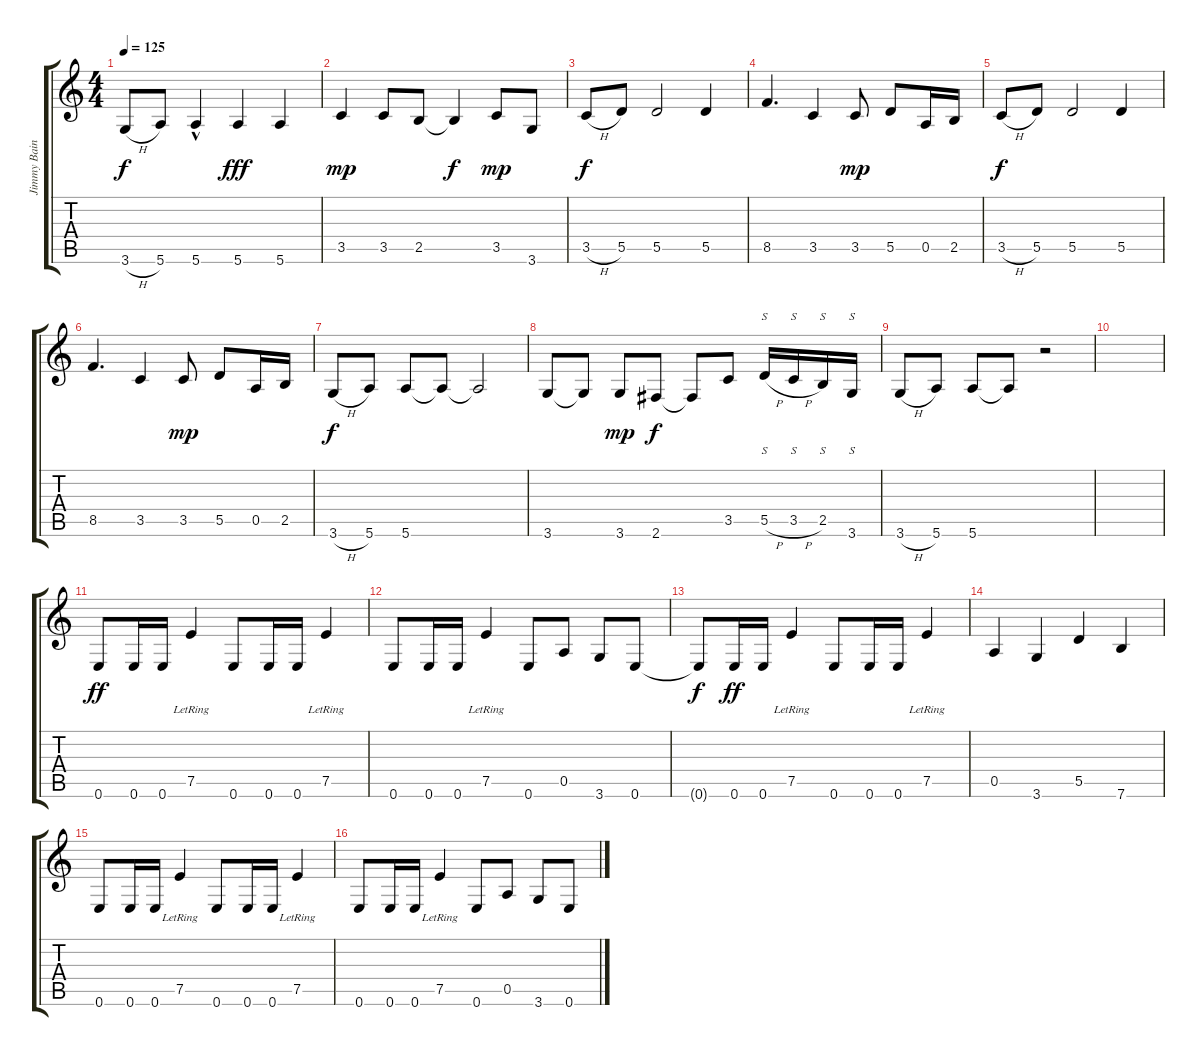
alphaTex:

\track ("Jimmy Bain - Bass Guitars" "Jimmy Bain") {instrument electricbasspick}
\staff {score tabs}
\tuning (E4 B3 G3 D3 A2 E2) {hide}
\ts (4 4)
\tempo 125
\clef g2
\ks c
3.6{h}.8{dy f} 5.6.8 5.6{hac}.4 5.6.4{dy fff} 5.6.4 |
3.5.4{dy mp} 3.5.8 2.5.8 2.5{t}.4{dy f} 3.5.8{dy mp} 3.6.8 |
3.5{h}.8{dy f} 5.5.8 5.5.2 5.5.4 |
8.5.4{d} 3.5.4 3.5.8{dy mp} 5.5.8 0.5.16 2.5.16 |
3.5{h}.8{dy f} 5.5.8 5.5.2 5.5.4 |
8.5.4{d} 3.5.4 3.5.8{dy mp} 5.5.8 0.5.16 2.5.16 |
3.6{h}.8{dy f} 5.6.8 5.6.8 5.6{t}.8 5.6{t}.2 |
3.6.8 3.6{t}.8 3.6.8{dy mp} 2.6.8{dy f} 2.6{t}.8 3.5.8 5.5{h}.16{s} 3.5{h}.16{s} 2.5.16{s} 3.6.16{s} |
3.6{h}.8 5.6.8 5.6.8 5.6{t}.8 r.2 |
|
0.6.8{dy ff} 0.6.16 0.6.16 7.5{lr}.4 0.6.8 0.6.16 0.6.16 7.5{lr}.4 |
0.6.8 0.6.16 0.6.16 7.5{lr}.4 0.6.8 0.5.8 3.6.8 0.6.8 |
0.6{t}.8{dy f} 0.6.16{dy ff} 0.6.16 7.5{lr}.4 0.6.8 0.6.16 0.6.16 7.5{lr}.4 |
0.5.4 3.6.4 5.5.4 7.6.4 |
0.6.8 0.6.16 0.6.16 7.5{lr}.4 0.6.8 0.6.16 0.6.16 7.5{lr}.4 |
0.6.8 0.6.16 0.6.16 7.5{lr}.4 0.6.8 0.5.8 3.6.8 0.6.8
